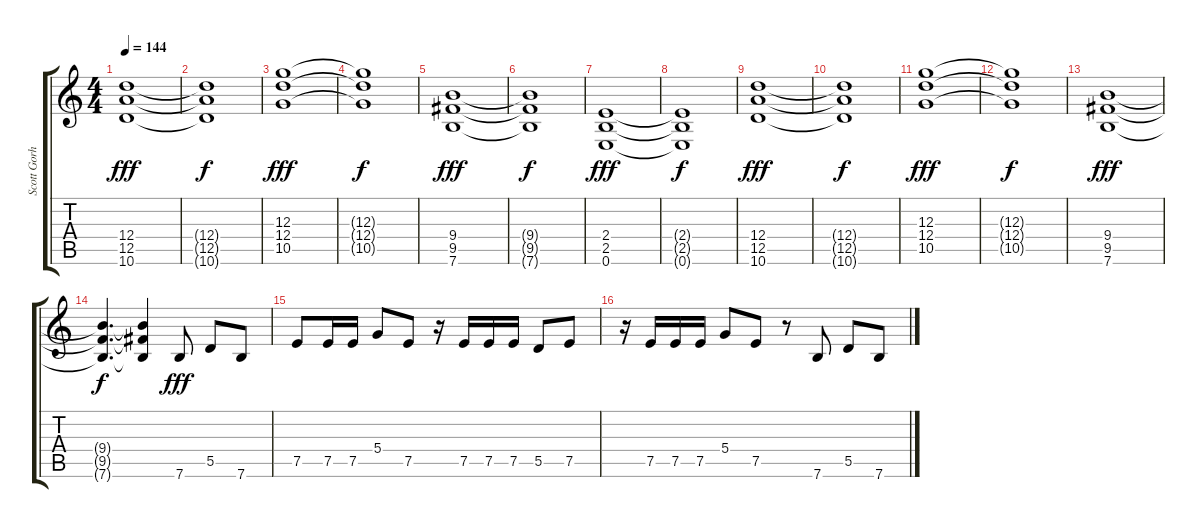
\track ("Scott Gorham" "Scott Gorh") {instrument overdrivenguitar}
\staff {score tabs}
\tuning (E4 B3 G3 D3 A2 E2) {hide}
\ts (4 4)
\tempo 144
\clef g2
\ks c
(12.4 12.5 10.6).1{dy fff} |
(12.4{t} 12.5{t} 10.6{t}).1{dy f} |
(12.3 12.4 10.5).1{dy fff} |
(12.3{t} 12.4{t} 10.5{t}).1{dy f} |
(9.4 9.5 7.6).1{dy fff} |
(9.4{t} 9.5{t} 7.6{t}).1{dy f} |
(2.4 2.5 0.6).1{dy fff} |
(2.4{t} 2.5{t} 0.6{t}).1{dy f} |
(12.4 12.5 10.6).1{dy fff} |
(12.4{t} 12.5{t} 10.6{t}).1{dy f} |
(12.3 12.4 10.5).1{dy fff} |
(12.3{t} 12.4{t} 10.5{t}).1{dy f} |
(9.4 9.5 7.6).1{dy fff} |
(9.4{t} 9.5{t} 7.6{t}).4{d dy f} (9.4{t} 9.5{t} 7.6{t}).4 7.6.8{dy fff} 5.5.8 7.6.8 |
7.5.8 7.5.16 7.5.16 5.4.8 7.5.8 r.16 7.5.16 7.5.16 7.5.16 5.5.8 7.5.8 |
r.16 7.5.16 7.5.16 7.5.16 5.4.8 7.5.8 r.8 7.6.8 5.5.8 7.6.8
